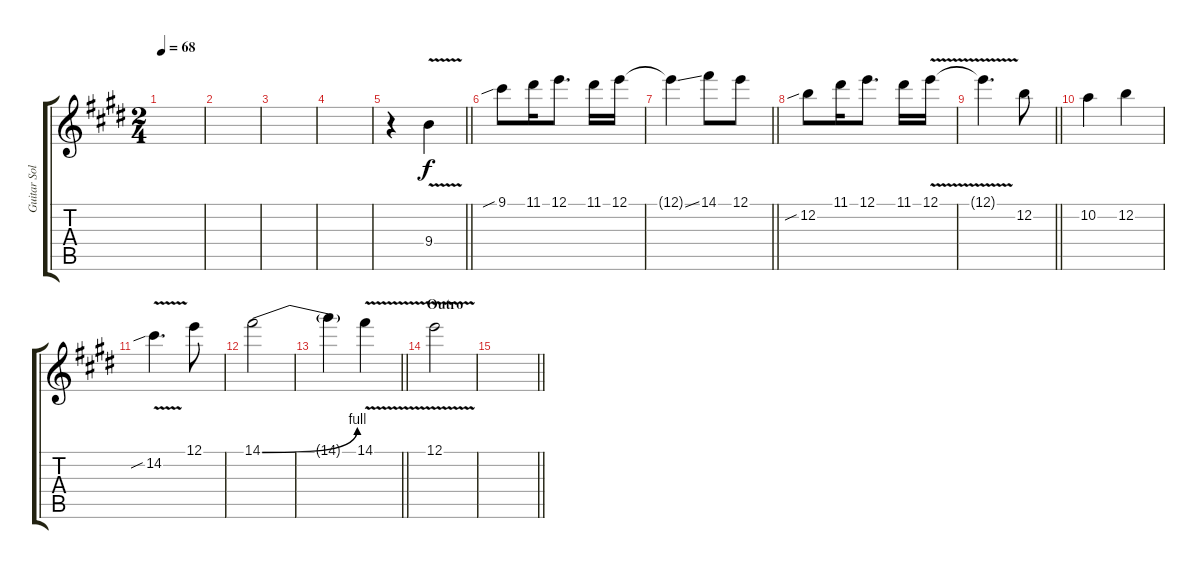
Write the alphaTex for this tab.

\track ("Guitar Solo" "Guitar Sol") {instrument distortionguitar}
\staff {score tabs}
\tuning (E4 B3 G3 D3 A2 E2) {hide}
\ts (2 4)
\tempo 68
\clef g2
\ks e
|
|
|
|
\barLineRight lightlight
r.4 9.4{v}.4 |
\section ("" "")
9.1{sib}.8 11.1.16 12.1.8{d} 11.1.16 12.1.16 |
\barLineRight lightlight
12.1{ss t}.4 14.1.8 12.1.8 |
12.2{sib}.8 11.1.16 12.1.8{d} 11.1.16 12.1{v}.16 |
\barLineRight lightlight
12.1{t}.4{d} 12.2.8 |
10.2.4 12.2.4 |
14.2{v sib}.4{d} 12.1.8 |
14.1{be (bend 0 0 60 4)}.2 |
\barLineRight lightlight
14.1{t}.4 14.1{v}.4 |
\section ("" "Outro")
12.1{v}.2 |
\barLineRight lightlight
